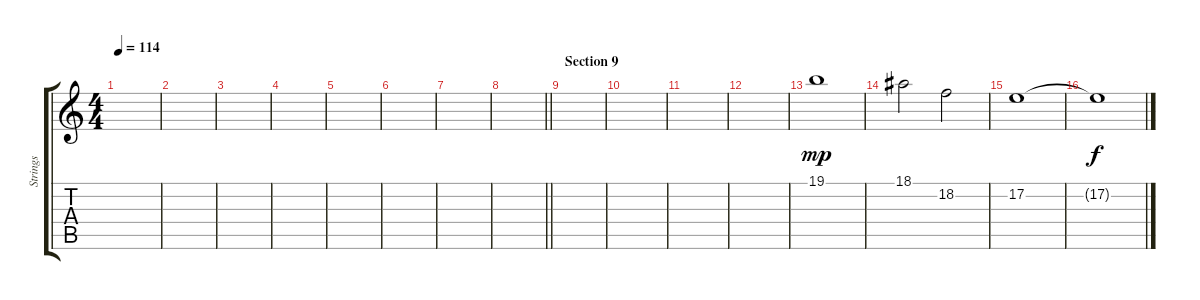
\track ("Strings" "Strings") {instrument stringensemble1}
\staff {score tabs}
\tuning (E4 B3 G3 D3 A2 E2) {hide}
\ts (4 4)
\tempo 114
\clef g2
\ks c
|
|
|
|
|
|
|
\barLineRight lightlight
|
\section ("" "Section 9")
|
|
|
|
19.1.1{dy mp volume 12 instrument stringensemble2} |
18.1.2 18.2.2 |
17.2.1 |
17.2{t}.1{dy f}
